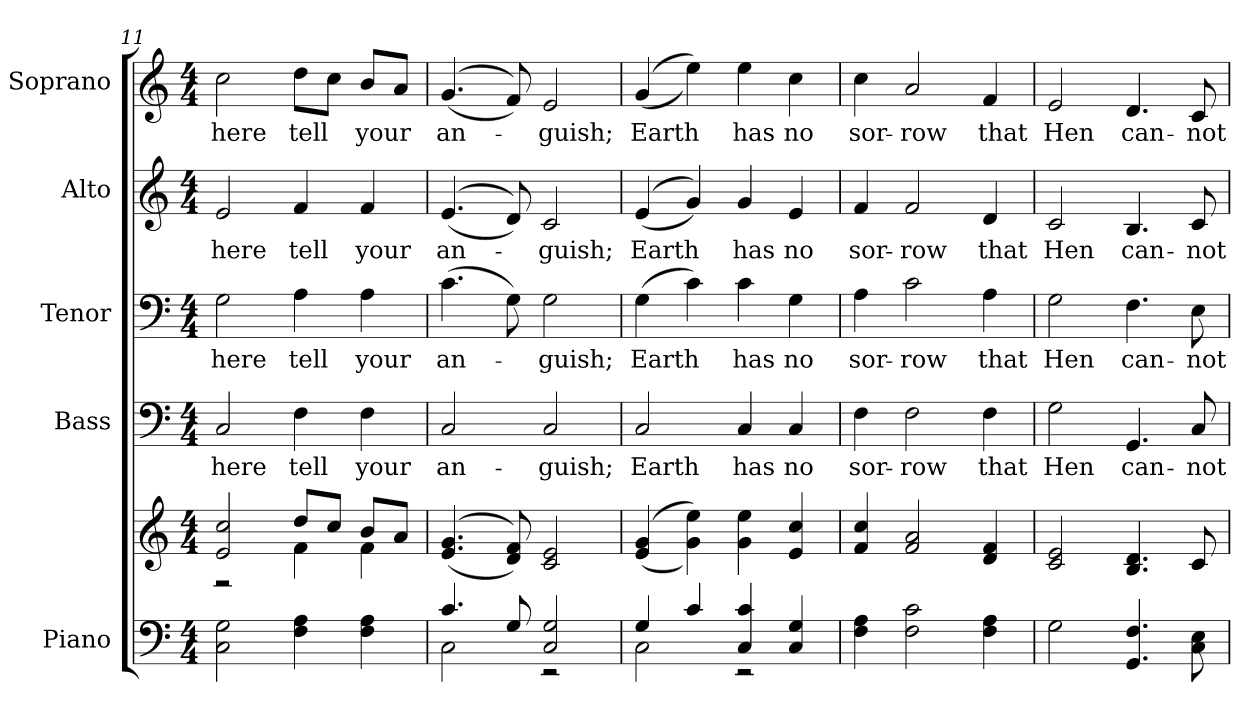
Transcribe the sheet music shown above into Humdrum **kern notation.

**kern	**kern	**kern	**text	**kern	**text	**kern	**text	**kern	**text
*part5	*part5	*part4	*part4	*part3	*part3	*part2	*part2	*part1	*part1
*staff6	*staff5	*staff4	*staff4	*staff3	*staff3	*staff2	*staff2	*staff1	*staff1
*I"Piano	*	*I"Bass	*	*I"Tenor	*	*I"Alto	*	*I"Soprano	*
*I'Pno.	*	*I'B.	*	*I'T.	*	*I'A.	*	*I'S.	*
*clefF4	*clefG2	*clefF4	*	*clefF4	*	*clefG2	*	*clefG2	*
*k[]	*k[]	*k[]	*	*k[]	*	*k[]	*	*k[]	*
*C:	*C:	*C:	*	*C:	*	*C:	*	*C:	*
*M4/4	*M4/4	*M4/4	*	*M4/4	*	*M4/4	*	*M4/4	*
=11	=11	=11	=11	=11	=11	=11	=11	=11	=11
*	*^	*	*	*	*	*	*	*	*
!	!	!	!	!LO:LY:b:color=#000000	!	!	!	!	!	!
!	!	!	!	!	!	!LO:LY:b:color=#000000	!	!	!	!
!	!	!	!	!	!	!	!	!LO:LY:b:color=#000000	!	!
!	!	!	!	!	!	!	!	!	!	!LO:LY:b:color=#000000
2Ci\ 2Gi	2ei/ 2cci	2r	2Ci/	here	2Gi\	here	2ei/	here	2cci\	here
!	!	!	!	!LO:LY:b:color=#000000	!	!	!	!	!	!
!	!	!	!	!	!	!LO:LY:b:color=#000000	!	!	!	!
!	!	!	!	!	!	!	!	!LO:LY:b:color=#000000	!	!
!	!	!	!	!	!	!	!	!	!	!LO:LY:b:color=#000000
4Fi\ 4Ai	8ddi/L	4fi\	4Fi\	tell	4Ai\	tell	4fi/	tell	8ddi\L	tell
.	8cci/J	.	.	.	.	.	.	.	8cci\J	.
!	!	!	!	!LO:LY:b:color=#000000	!	!	!	!	!	!
!	!	!	!	!	!	!LO:LY:b:color=#000000	!	!	!	!
!	!	!	!	!	!	!	!	!LO:LY:b:color=#000000	!	!
!	!	!	!	!	!	!	!	!	!	!LO:LY:b:color=#000000
4Fi\ 4Ai	8bi/L	4fi\	4Fi\	your	4Ai\	your	4fi/	your	8bi/L	your
.	8ai/J	.	.	.	.	.	.	.	8ai/J	.
*	*v	*v	*	*	*	*	*	*	*	*
=12	=12	=12	=12	=12	=12	=12	=12	=12	=12
*^	*	*	*	*	*	*	*	*	*
!	!	!	!	!LO:LY:b:color=#000000	!	!	!	!	!	!
!	!	!	!	!	!	!LO:LY:b:color=#000000	!	!	!	!
!	!	!	!	!	!	!	!	!LO:LY:b:color=#000000	!	!
!	!	!	!	!	!	!	!	!	!	!LO:LY:b:color=#000000
4.ci/	2Ci\	((4.ei/ 4.gi	2Ci/	an-	(4.ci\	an-	((4.ei/	an-	((4.gi/	an-
8Gi/	.	8di/ 8fi))	.	.	8Gi\)	.	8di/))	.	8fi/))	.
!	!	!	!	!LO:LY:b:color=#000000	!	!	!	!	!	!
!	!	!	!	!	!	!LO:LY:b:color=#000000	!	!	!	!
!	!	!	!	!	!	!	!	!LO:LY:b:color=#000000	!	!
!	!	!	!	!	!	!	!	!	!	!LO:LY:b:color=#000000
2Ci/ 2Gi	2r	2ci/ 2ei	2Ci/	-guish;	2Gi\	-guish;	2ci/	-guish;	2ei/	-guish;
!!LO:PB:g=z
=13	=13	=13	=13	=13	=13	=13	=13	=13	=13	=13
!	!	!	!	!LO:LY:b:color=#000000	!	!	!	!	!	!
!	!	!	!	!	!	!LO:LY:b:color=#000000	!	!	!	!
!	!	!	!	!	!	!	!	!LO:LY:b:color=#000000	!	!
!	!	!	!	!	!	!	!	!	!	!LO:LY:b:color=#000000
4Gi/	2Ci\	((4ei/ 4gi	2Ci/	Earth	(4Gi\	Earth	((4ei/	Earth	((4gi/	Earth
4ci/	.	4gi\ 4eei))	.	.	4ci\)	.	4gi/))	.	4eei\))	.
!	!	!	!	!LO:LY:b:color=#000000	!	!	!	!	!	!
!	!	!	!	!	!	!LO:LY:b:color=#000000	!	!	!	!
!	!	!	!	!	!	!	!	!LO:LY:b:color=#000000	!	!
!	!	!	!	!	!	!	!	!	!	!LO:LY:b:color=#000000
4Ci/ 4ci	2r	4gi\ 4eei	4Ci/	has	4ci\	has	4gi/	has	4eei\	has
!	!	!	!	!LO:LY:b:color=#000000	!	!	!	!	!	!
!	!	!	!	!	!	!LO:LY:b:color=#000000	!	!	!	!
!	!	!	!	!	!	!	!	!LO:LY:b:color=#000000	!	!
!	!	!	!	!	!	!	!	!	!	!LO:LY:b:color=#000000
4Ci/ 4Gi	.	4ei/ 4cci	4Ci/	no	4Gi\	no	4ei/	no	4cci\	no
*v	*v	*	*	*	*	*	*	*	*	*
=14	=14	=14	=14	=14	=14	=14	=14	=14	=14
!	!	!	!LO:LY:b:color=#000000	!	!	!	!	!	!
!	!	!	!	!	!LO:LY:b:color=#000000	!	!	!	!
!	!	!	!	!	!	!	!LO:LY:b:color=#000000	!	!
!	!	!	!	!	!	!	!	!	!LO:LY:b:color=#000000
4Fi\ 4Ai	4fi/ 4cci	4Fi\	sor-	4Ai\	sor-	4fi/	sor-	4cci\	sor-
!	!	!	!LO:LY:b:color=#000000	!	!	!	!	!	!
!	!	!	!	!	!LO:LY:b:color=#000000	!	!	!	!
!	!	!	!	!	!	!	!LO:LY:b:color=#000000	!	!
!	!	!	!	!	!	!	!	!	!LO:LY:b:color=#000000
2Fi\ 2ci	2fi/ 2ai	2Fi\	-row	2ci\	-row	2fi/	-row	2ai/	-row
!	!	!	!LO:LY:b:color=#000000	!	!	!	!	!	!
!	!	!	!	!	!LO:LY:b:color=#000000	!	!	!	!
!	!	!	!	!	!	!	!LO:LY:b:color=#000000	!	!
!	!	!	!	!	!	!	!	!	!LO:LY:b:color=#000000
4Fi\ 4Ai	4di/ 4fi	4Fi\	that	4Ai\	that	4di/	that	4fi/	that
=15	=15	=15	=15	=15	=15	=15	=15	=15	=15
!	!	!	!LO:LY:b:color=#000000	!	!	!	!	!	!
!	!	!	!	!	!LO:LY:b:color=#000000	!	!	!	!
!	!	!	!	!	!	!	!LO:LY:b:color=#000000	!	!
!	!	!	!	!	!	!	!	!	!LO:LY:b:color=#000000
2Gi\	2ci/ 2ei	2Gi\	Hen	2Gi\	Hen	2ci/	Hen	2ei/	Hen
!	!	!	!LO:LY:b:color=#000000	!	!	!	!	!	!
!	!	!	!	!	!LO:LY:b:color=#000000	!	!	!	!
!	!	!	!	!	!	!	!LO:LY:b:color=#000000	!	!
!	!	!	!	!	!	!	!	!	!LO:LY:b:color=#000000
4.GGi/ 4.Fi	4.Bi/ 4.di	4.GGi/	can-	4.Fi\	can-	4.Bi/	can-	4.di/	can-
!	!	!	!LO:LY:b:color=#000000	!	!	!	!	!	!
!	!	!	!	!	!LO:LY:b:color=#000000	!	!	!	!
!	!	!	!	!	!	!	!LO:LY:b:color=#000000	!	!
!	!	!	!	!	!	!	!	!	!LO:LY:b:color=#000000
8Ci\ 8Ei	8ci/	8Ci/	-not	8Ei\	-not	8ci/	-not	8ci/	-not
=	=	=	=	=	=	=	=	=	=
*-	*-	*-	*-	*-	*-	*-	*-	*-	*-
